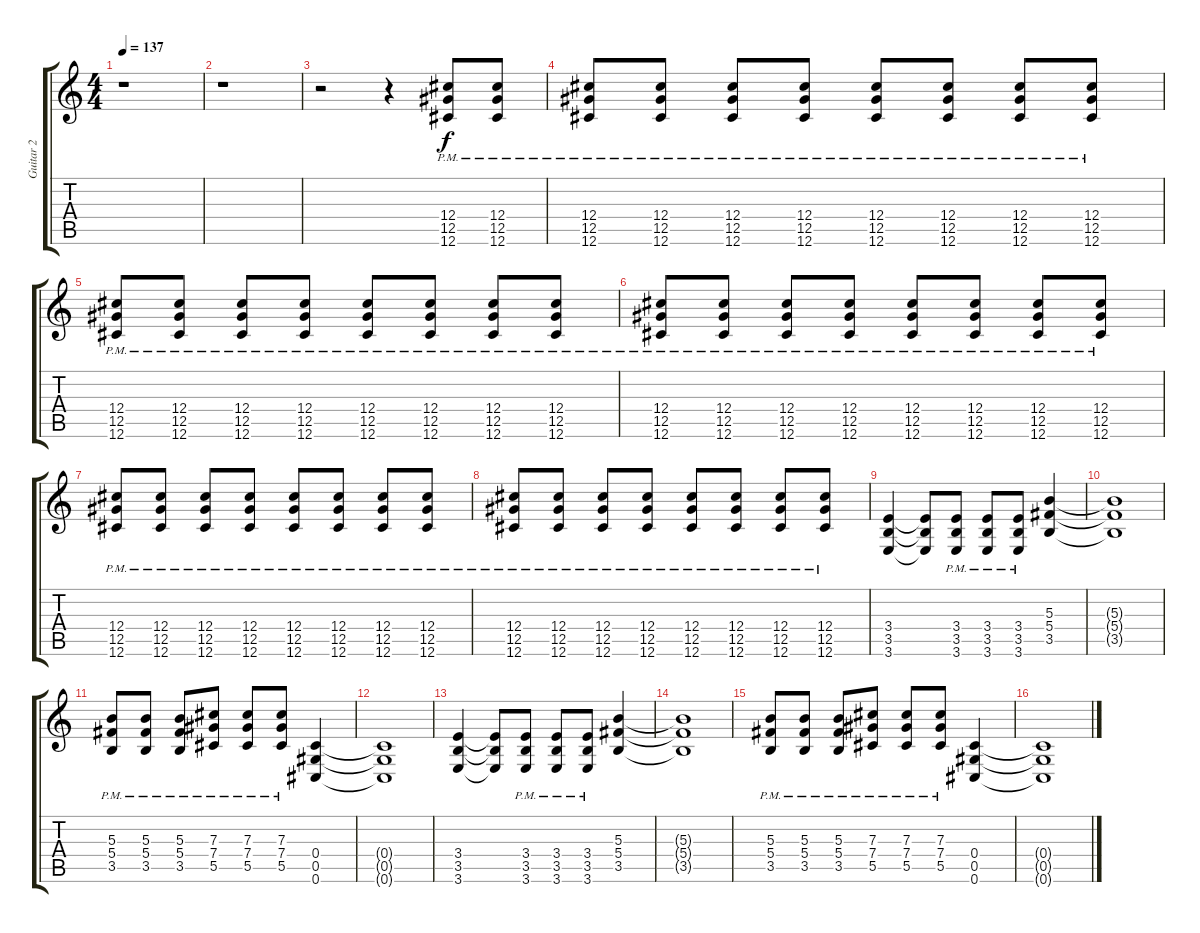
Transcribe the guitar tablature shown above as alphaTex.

\track ("Guitar 2" "Guitar 2") {instrument distortionguitar}
\staff {score tabs}
\tuning (Eb4 Bb3 Gb3 Db3 Ab2 Db2) {hide}
\ts (4 4)
\tempo 137
\clef g2
\ks c
r.1{dy f instrument distortionguitar} |
r.1 |
r.2 r.4 (12.4{pm} 12.5{pm} 12.6{pm}).8 (12.4{pm} 12.5{pm} 12.6{pm}).8 |
(12.4{pm} 12.5{pm} 12.6{pm}).8 (12.4{pm} 12.5{pm} 12.6{pm}).8 (12.4{pm} 12.5{pm} 12.6{pm}).8 (12.4{pm} 12.5{pm} 12.6{pm}).8 (12.4{pm} 12.5{pm} 12.6{pm}).8 (12.4{pm} 12.5{pm} 12.6{pm}).8 (12.4{pm} 12.5{pm} 12.6{pm}).8 (12.4{pm} 12.5{pm} 12.6{pm}).8 |
(12.4{pm} 12.5{pm} 12.6{pm}).8 (12.4{pm} 12.5{pm} 12.6{pm}).8 (12.4{pm} 12.5{pm} 12.6{pm}).8 (12.4{pm} 12.5{pm} 12.6{pm}).8 (12.4{pm} 12.5{pm} 12.6{pm}).8 (12.4{pm} 12.5{pm} 12.6{pm}).8 (12.4{pm} 12.5{pm} 12.6{pm}).8 (12.4{pm} 12.5{pm} 12.6{pm}).8 |
(12.4{pm} 12.5{pm} 12.6{pm}).8 (12.4{pm} 12.5{pm} 12.6{pm}).8 (12.4{pm} 12.5{pm} 12.6{pm}).8 (12.4{pm} 12.5{pm} 12.6{pm}).8 (12.4{pm} 12.5{pm} 12.6{pm}).8 (12.4{pm} 12.5{pm} 12.6{pm}).8 (12.4{pm} 12.5{pm} 12.6{pm}).8 (12.4{pm} 12.5{pm} 12.6{pm}).8 |
(12.4{pm} 12.5{pm} 12.6{pm}).8 (12.4{pm} 12.5{pm} 12.6{pm}).8 (12.4{pm} 12.5{pm} 12.6{pm}).8 (12.4{pm} 12.5{pm} 12.6{pm}).8 (12.4{pm} 12.5{pm} 12.6{pm}).8 (12.4{pm} 12.5{pm} 12.6{pm}).8 (12.4{pm} 12.5{pm} 12.6{pm}).8 (12.4{pm} 12.5{pm} 12.6{pm}).8 |
(12.4{pm} 12.5{pm} 12.6{pm}).8 (12.4{pm} 12.5{pm} 12.6{pm}).8 (12.4{pm} 12.5{pm} 12.6{pm}).8 (12.4{pm} 12.5{pm} 12.6{pm}).8 (12.4{pm} 12.5{pm} 12.6{pm}).8 (12.4{pm} 12.5{pm} 12.6{pm}).8 (12.4{pm} 12.5{pm} 12.6{pm}).8 (12.4{pm} 12.5{pm} 12.6{pm}).8 |
(3.4 3.5 3.6).4 (3.4{t} 3.5{t} 3.6{t}).8 (3.4{pm} 3.5{pm} 3.6{pm}).8 (3.4{pm} 3.5{pm} 3.6{pm}).8 (3.4{pm} 3.5{pm} 3.6{pm}).8 (5.3 5.4 3.5).4 |
(5.3{t} 5.4{t} 3.5{t}).1 |
(5.3{pm} 5.4{pm} 3.5{pm}).8 (5.3{pm} 5.4{pm} 3.5{pm}).8 (5.3{pm} 5.4{pm} 3.5{pm}).8 (7.3{pm} 7.4{pm} 5.5{pm}).8 (7.3{pm} 7.4{pm} 5.5{pm}).8 (7.3{pm} 7.4{pm} 5.5{pm}).8 (0.4 0.5 0.6).4 |
(0.4{t} 0.5{t} 0.6{t}).1 |
(3.4 3.5 3.6).4 (3.4{t} 3.5{t} 3.6{t}).8 (3.4{pm} 3.5{pm} 3.6{pm}).8 (3.4{pm} 3.5{pm} 3.6{pm}).8 (3.4{pm} 3.5{pm} 3.6{pm}).8 (5.3 5.4 3.5).4 |
(5.3{t} 5.4{t} 3.5{t}).1 |
(5.3{pm} 5.4{pm} 3.5{pm}).8 (5.3{pm} 5.4{pm} 3.5{pm}).8 (5.3{pm} 5.4{pm} 3.5{pm}).8 (7.3{pm} 7.4{pm} 5.5{pm}).8 (7.3{pm} 7.4{pm} 5.5{pm}).8 (7.3{pm} 7.4{pm} 5.5{pm}).8 (0.4 0.5 0.6).4 |
(0.4{t} 0.5{t} 0.6{t}).1
